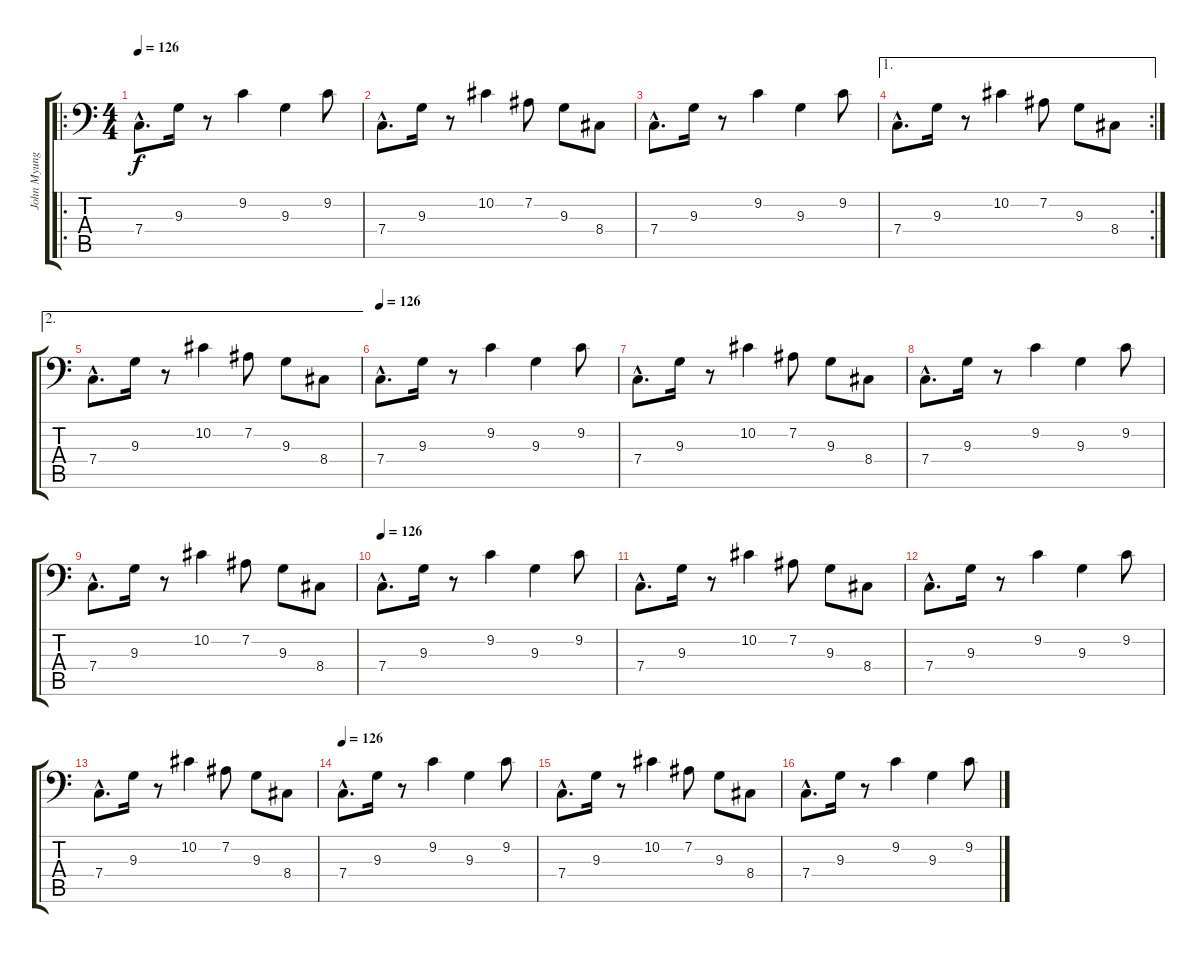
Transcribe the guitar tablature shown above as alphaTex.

\track ("John Myung" "John Myung") {instrument electricbassfinger}
\staff {score tabs}
\tuning (Ab2 Eb2 Bb1 F1 C1 G0) {hide}
\ro
\ts (4 4)
\tempo 126
\clef f4
\ks c
7.4{hac}.8{d dy f volume 13} 9.3.16 r.8 9.2.4 9.3.4 9.2.8 |
7.4{hac}.8{d} 9.3.16 r.8 10.2.4 7.2.8 9.3.8 8.4.8 |
7.4{hac}.8{d} 9.3.16 r.8 9.2.4 9.3.4 9.2.8 |
\ae 1
\rc 2
7.4{hac}.8{d} 9.3.16 r.8 10.2.4 7.2.8 9.3.8 8.4.8 |
\ae 2
7.4{hac}.8{d} 9.3.16 r.8 10.2.4 7.2.8 9.3.8 8.4.8 |
\tempo 126
7.4{hac}.8{d} 9.3.16 r.8 9.2.4 9.3.4 9.2.8 |
7.4{hac}.8{d} 9.3.16 r.8 10.2.4 7.2.8 9.3.8 8.4.8 |
7.4{hac}.8{d} 9.3.16 r.8 9.2.4 9.3.4 9.2.8 |
7.4{hac}.8{d} 9.3.16 r.8 10.2.4 7.2.8 9.3.8 8.4.8 |
\tempo 126
7.4{hac}.8{d} 9.3.16 r.8 9.2.4 9.3.4 9.2.8 |
7.4{hac}.8{d} 9.3.16 r.8 10.2.4 7.2.8 9.3.8 8.4.8 |
7.4{hac}.8{d} 9.3.16 r.8 9.2.4 9.3.4 9.2.8 |
7.4{hac}.8{d} 9.3.16 r.8 10.2.4 7.2.8 9.3.8 8.4.8 |
\tempo 126
7.4{hac}.8{d} 9.3.16 r.8 9.2.4 9.3.4 9.2.8 |
7.4{hac}.8{d} 9.3.16 r.8 10.2.4 7.2.8 9.3.8 8.4.8 |
7.4{hac}.8{d} 9.3.16 r.8 9.2.4 9.3.4 9.2.8
